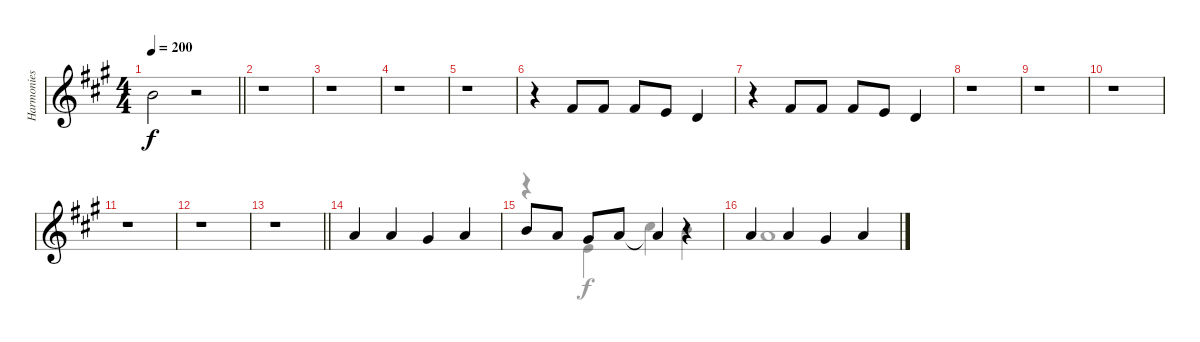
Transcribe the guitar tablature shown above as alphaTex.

\track ("Harmonies" "Harmonies") {instrument altosax}
\staff {score}
\tuning (E4 B3 G3 D3 A2 E2 B1) {hide}
\voice
\ts (4 4)
\tempo 200
\clef g2
\barLineRight lightlight
\ks a
7.1.2{dy f} r.2 |
\section ("" "")
r.1 |
r.1 |
r.1 |
r.1 |
r.4 2.1.8 2.1.8 2.1.8 0.1.8 3.2.4 |
r.4 2.1.8 2.1.8 2.1.8 0.1.8 3.2.4 |
r.1 |
r.1 |
r.1 |
r.1 |
r.1 |
\barLineRight lightlight
r.1 |
\section ("" "")
5.1.4 5.1.4 4.1.4 5.1.4 |
7.1.8 5.1.8 4.1.8 5.1.8 5.1{t}.4 r.4 |
5.1.4 5.1.4 4.1.4 5.1.4
\voice
\clef g2
\ottava regular
\simile none
\barLineRight lightlight
\ks a
|
|
|
|
|
|
|
|
|
|
|
|
\barLineRight lightlight
|
|
r.4 0.1.4 9.1.4 7.1.4 |
5.1.1
